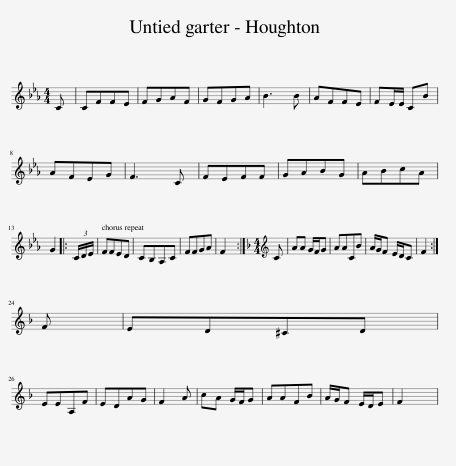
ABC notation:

X:1
L:1/8
M:4/4
I:linebreak $
K:Eb
V:1 treble
V:1
 C | CFFE | FGAF | GFGA | B3 B | %5
 AFFE | FE/E/ CB |$ AFEG | F3 C | FEFF | %10
 GABG | ABcA |$ G2 |: (3C/D/E/ | FFED | %15
 CB,A,C | FFGA | F2 x2 :|[K:F][M:4/4][K:treble] C | AA G/F/G | %20
 AACB | A/G/F E/D/C | F2 :|$ F | ED^CD |$ %25
 EEA,F | EDAG | F2 A | cA G/F/G | AAFB | %30
 A/G/F E/D/E | F2 x2 | %32
